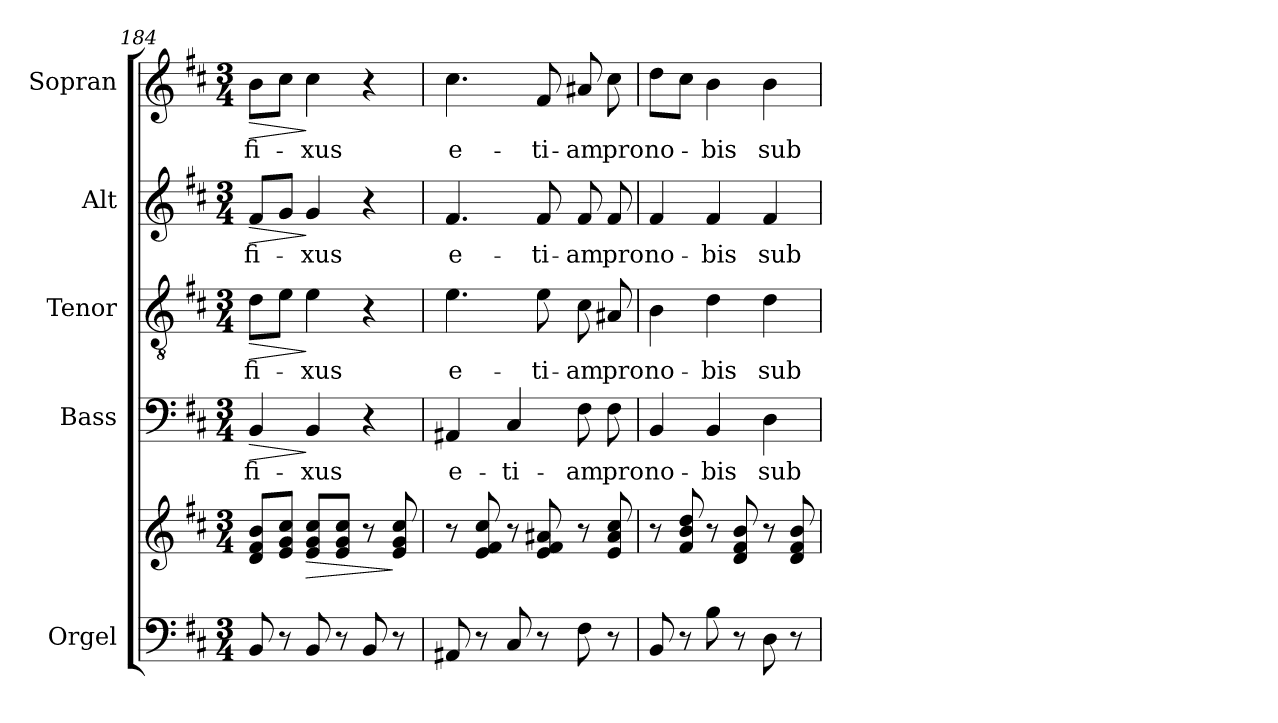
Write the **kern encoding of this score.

**kern	**kern	**dynam	**kern	**text	**dynam	**kern	**text	**dynam	**kern	**text	**dynam	**kern	**text	**dynam
*part5	*part5	*part5	*part4	*part4	*part4	*part3	*part3	*part3	*part2	*part2	*part2	*part1	*part1	*part1
*staff6	*staff5	*staff5/6	*staff4	*staff4	*staff4	*staff3	*staff3	*staff3	*staff2	*staff2	*staff2	*staff1	*staff1	*staff1
*I"Orgel	*	*	*I"Bass	*	*	*I"Tenor	*	*	*I"Alt	*	*	*I"Sopran	*	*
*I'Org.	*	*	*I'B.	*	*	*I'T.	*	*	*I'A.	*	*	*I'S.	*	*
*clefF4	*clefG2	*	*clefF4	*	*	*clefGv2	*	*	*clefG2	*	*	*clefG2	*	*
*k[f#c#]	*k[f#c#]	*	*k[f#c#]	*	*	*k[f#c#]	*	*	*k[f#c#]	*	*	*k[f#c#]	*	*
*D:	*D:	*	*D:	*	*	*D:	*	*	*D:	*	*	*D:	*	*
*M3/4	*M3/4	*	*M3/4	*	*	*M3/4	*	*	*M3/4	*	*	*M3/4	*	*
=184	=184	=184	=184	=184	=184	=184	=184	=184	=184	=184	=184	=184	=184	=184
!	!	!	!	!LO:LY:b	!LO:HP:b	!	!LO:LY:b	!LO:HP:b	!	!LO:LY:b	!LO:HP:b	!	!LO:LY:b	!LO:HP:b
8BB/	8d/ 8f#/ 8b/L	.	4BB/	-fi-	>	8d\L	-fi-	>	8f#/L	-fi-	>	8b\L	-fi-	>
8r	8e/ 8g/ 8cc#/J	.	.	.	.	8e\J	.	.	8g/J	.	.	8cc#\J	.	.
!	!	!LO:HP:b	!	!LO:LY:b	!	!	!LO:LY:b	!	!	!LO:LY:b	!	!	!LO:LY:b	!
8BB/	8e/ 8g/ 8cc#/L	>	4BB/	-xus	]	4e\	-xus	]	4g/	-xus	]	4cc#\	-xus	]
8r	8e/ 8g/ 8cc#/J	.	.	.	.	.	.	.	.	.	.	.	.	.
8BB/	8r	.	4r	.	.	4r	.	.	4r	.	.	4r	.	.
8r	8e/ 8g/ 8cc#/	]	.	.	.	.	.	.	.	.	.	.	.	.
=185	=185	=185	=185	=185	=185	=185	=185	=185	=185	=185	=185	=185	=185	=185
!	!	!	!	!LO:LY:b	!	!	!LO:LY:b	!	!	!LO:LY:b	!	!	!LO:LY:b	!
8AA#X/	8r	.	4AA#X/	e-	.	4.e\	e-	.	4.f#/	e-	.	4.cc#\	e-	.
8r	8e/ 8f#/ 8cc#/	.	.	.	.	.	.	.	.	.	.	.	.	.
!	!	!	!	!LO:LY:b	!	!	!	!	!	!	!	!	!	!
8C#/	8r	.	4C#/	-ti-	.	.	.	.	.	.	.	.	.	.
!	!	!	!	!	!	!	!LO:LY:b	!	!	!LO:LY:b	!	!	!LO:LY:b	!
8r	8e/ 8f#/ 8a#X/	.	.	.	.	8e\	-ti-	.	8f#/	-ti-	.	8f#/	-ti-	.
!	!	!	!	!LO:LY:b	!	!	!LO:LY:b	!	!	!LO:LY:b	!	!	!LO:LY:b	!
8F#\	8r	.	8F#\	-am	.	8c#\	-am	.	8f#/	-am	.	8a#X/	-am	.
!	!	!	!	!LO:LY:b	!	!	!LO:LY:b	!	!	!LO:LY:b	!	!	!LO:LY:b	!
8r	8e/ 8a#/ 8cc#/	.	8F#\	pro	.	8A#X/	pro	.	8f#/	pro	.	8cc#\	pro	.
=186	=186	=186	=186	=186	=186	=186	=186	=186	=186	=186	=186	=186	=186	=186
!	!	!	!	!LO:LY:b	!	!	!LO:LY:b	!	!	!LO:LY:b	!	!	!LO:LY:b	!
8BB/	8r	.	4BB/	no-	.	4B\	no-	.	4f#/	no-	.	8dd\L	no-	.
8r	8f#/ 8b/ 8dd/	.	.	.	.	.	.	.	.	.	.	8cc#\J	.	.
!	!	!	!	!LO:LY:b	!	!	!LO:LY:b	!	!	!LO:LY:b	!	!	!LO:LY:b	!
8B\	8r	.	4BB/	-bis	.	4d\	-bis	.	4f#/	-bis	.	4b\	-bis	.
8r	8d/ 8f#/ 8b/	.	.	.	.	.	.	.	.	.	.	.	.	.
!	!	!	!	!LO:LY:b	!	!	!LO:LY:b	!	!	!LO:LY:b	!	!	!LO:LY:b	!
8D\	8r	.	4D\	sub	.	4d\	sub	.	4f#/	sub	.	4b\	sub	.
8r	8d/ 8f#/ 8b/	.	.	.	.	.	.	.	.	.	.	.	.	.
=	=	=	=	=	=	=	=	=	=	=	=	=	=	=
*-	*-	*-	*-	*-	*-	*-	*-	*-	*-	*-	*-	*-	*-	*-
